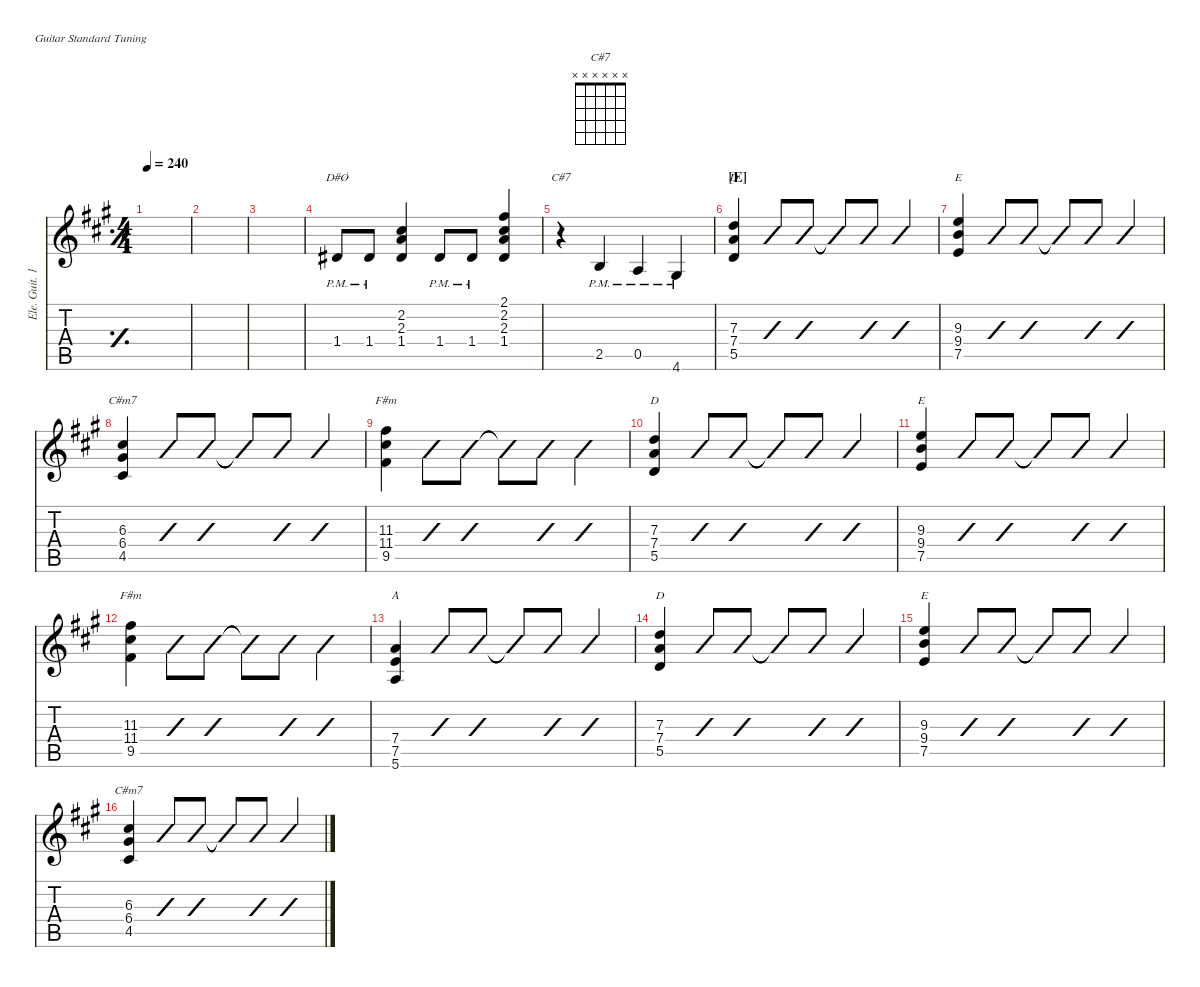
\defaultSystemsLayout 4
\hideDynamics
\bracketExtendMode nobrackets
\otherSystemsTrackNameOrientation horizontal
\track ("Ele. Guit. 1" "Ele. Guit. 1") {defaultSystemsLayout 4 instrument distortionguitar}
\staff {score tabs}
\tuning (E4 B3 G3 D3 A2 E2)
\chord ("D" x x 7 7 5 x) {firstfret 5 showdiagram false showfingering false}
\chord ("E" x x 9 9 7 x) {firstfret 7 showdiagram false showfingering false}
\chord ("F#m" x x 11 11 9 x) {firstfret 9 showdiagram false showfingering false}
\chord ("C#m7" x x 6 6 4 x) {firstfret 4 showdiagram false showfingering false}
\chord ("D#Ø" 2 2 2 1 x x) {showdiagram false showfingering false barre (2 2)}
\chord ("C#7" x x x x x x)
\chord ("A" x x x 7 7 5) {firstfret 5 showdiagram false showfingering false}
\ts (4 4)
\tempo 240
\clef g2
\simile simple
\scale
0.938053
\ks a
|
\scale
1.18584 |
\scale
0.938053 |
\simile none
\scale
0.938053 1.4{pm acc #}.8{ch "D#Ø" beam Up} 1.4{pm acc #}.8{beam Up} (1.4{acc #} 2.3{acc forcenatural} 2.2{acc #}).4{beam Up} 1.4{pm acc #}.8{beam Up} 1.4{pm acc #}.8{beam Up} (1.4{acc #} 2.3{acc forcenatural} 2.2{acc #} 2.1{acc #}).4{beam Up} |
\scale
0.938053 r.4{ch "C#7" beam Down} 2.5{pm acc forcenatural}.4{beam Up} 0.5{pm acc forcenatural}.4{beam Up} 4.6{pm acc #}.4{beam Up} |
\section ("E" "")
\scale
1.18584 (5.5{acc forcenatural} 7.4{acc forcenatural} 7.3{acc forcenatural}).4{ch "D" beam Up} (5.5{acc forcenatural} 7.4{acc forcenatural} 7.3{acc forcenatural}).8{slashed beam Up} (5.5{acc forcenatural} 7.4{acc forcenatural} 7.3{acc forcenatural}).8{slashed beam Up} (5.5{t acc forcenatural} 7.4{t acc forcenatural} 7.3{t acc forcenatural}).8{slashed beam Up} (5.5{acc forcenatural} 7.4{acc forcenatural} 7.3{acc forcenatural}).8{slashed beam Up} (5.5{acc forcenatural} 7.4{acc forcenatural} 7.3{acc forcenatural}).4{slashed beam Up} |
\scale
0.938053 (7.5{acc forcenatural} 9.4{acc forcenatural} 9.3{acc forcenatural}).4{ch "E" beam Up} (7.5{acc forcenatural} 9.4{acc forcenatural} 9.3{acc forcenatural}).8{slashed beam Up} (7.5{acc forcenatural} 9.4{acc forcenatural} 9.3{acc forcenatural}).8{slashed beam Up} (7.5{t acc forcenatural} 9.4{t acc forcenatural} 9.3{t acc forcenatural}).8{slashed beam Up} (7.5{acc forcenatural} 9.4{acc forcenatural} 9.3{acc forcenatural}).8{slashed beam Up} (7.5{acc forcenatural} 9.4{acc forcenatural} 9.3{acc forcenatural}).4{slashed beam Up} |
\scale
0.938053 (4.5{acc #} 6.4{acc #} 6.3{acc #}).4{ch "C#m7" beam Up} (4.5{acc #} 6.4{acc #} 6.3{acc #}).8{slashed beam Up} (4.5{acc #} 6.4{acc #} 6.3{acc #}).8{slashed beam Up} (4.5{t acc #} 6.4{t acc #} 6.3{t acc #}).8{slashed beam Up} (4.5{acc #} 6.4{acc #} 6.3{acc #}).8{slashed beam Up} (4.5{acc #} 6.4{acc #} 6.3{acc #}).4{slashed beam Up} |
\scale
0.938053 (9.5{acc #} 11.4{acc #} 11.3{acc #}).4{ch "F#m" beam Down} (9.5{acc #} 11.4{acc #} 11.3{acc #}).8{slashed beam Down} (9.5{acc #} 11.4{acc #} 11.3{acc #}).8{slashed beam Down} (9.5{t acc #} 11.4{t acc #} 11.3{t acc #}).8{slashed beam Down} (9.5{acc #} 11.4{acc #} 11.3{acc #}).8{slashed beam Down} (9.5{acc #} 11.4{acc #} 11.3{acc #}).4{slashed beam Down} |
\scale
1.18584 (5.5{acc forcenatural} 7.4{acc forcenatural} 7.3{acc forcenatural}).4{ch "D" beam Up} (5.5{acc forcenatural} 7.4{acc forcenatural} 7.3{acc forcenatural}).8{slashed beam Up} (5.5{acc forcenatural} 7.4{acc forcenatural} 7.3{acc forcenatural}).8{slashed beam Up} (5.5{t acc forcenatural} 7.4{t acc forcenatural} 7.3{t acc forcenatural}).8{slashed beam Up} (5.5{acc forcenatural} 7.4{acc forcenatural} 7.3{acc forcenatural}).8{slashed beam Up} (5.5{acc forcenatural} 7.4{acc forcenatural} 7.3{acc forcenatural}).4{slashed beam Up} |
\scale
0.938053 (7.5{acc forcenatural} 9.4{acc forcenatural} 9.3{acc forcenatural}).4{ch "E" beam Up} (7.5{acc forcenatural} 9.4{acc forcenatural} 9.3{acc forcenatural}).8{slashed beam Up} (7.5{acc forcenatural} 9.4{acc forcenatural} 9.3{acc forcenatural}).8{slashed beam Up} (7.5{t acc forcenatural} 9.4{t acc forcenatural} 9.3{t acc forcenatural}).8{slashed beam Up} (7.5{acc forcenatural} 9.4{acc forcenatural} 9.3{acc forcenatural}).8{slashed beam Up} (7.5{acc forcenatural} 9.4{acc forcenatural} 9.3{acc forcenatural}).4{slashed beam Up} |
\scale
0.938053 (9.5{acc #} 11.4{acc #} 11.3{acc #}).4{ch "F#m" beam Down} (9.5{acc #} 11.4{acc #} 11.3{acc #}).8{slashed beam Down} (9.5{acc #} 11.4{acc #} 11.3{acc #}).8{slashed beam Down} (9.5{t acc #} 11.4{t acc #} 11.3{t acc #}).8{slashed beam Down} (9.5{acc #} 11.4{acc #} 11.3{acc #}).8{slashed beam Down} (9.5{acc #} 11.4{acc #} 11.3{acc #}).4{slashed beam Down} |
\scale
0.938053 (5.6{acc forcenatural} 7.5{acc forcenatural} 7.4{acc forcenatural}).4{ch "A" beam Up} (5.6{acc forcenatural} 7.5{acc forcenatural} 7.4{acc forcenatural}).8{slashed beam Up} (5.6{acc forcenatural} 7.5{acc forcenatural} 7.4{acc forcenatural}).8{slashed beam Up} (5.6{t acc forcenatural} 7.5{t acc forcenatural} 7.4{t acc forcenatural}).8{slashed beam Up} (5.6{acc forcenatural} 7.5{acc forcenatural} 7.4{acc forcenatural}).8{slashed beam Up} (5.6{acc forcenatural} 7.5{acc forcenatural} 7.4{acc forcenatural}).4{slashed beam Up} |
\scale
1.18584 (5.5{acc forcenatural} 7.4{acc forcenatural} 7.3{acc forcenatural}).4{ch "D" beam Up} (5.5{acc forcenatural} 7.4{acc forcenatural} 7.3{acc forcenatural}).8{slashed beam Up} (5.5{acc forcenatural} 7.4{acc forcenatural} 7.3{acc forcenatural}).8{slashed beam Up} (5.5{t acc forcenatural} 7.4{t acc forcenatural} 7.3{t acc forcenatural}).8{slashed beam Up} (5.5{acc forcenatural} 7.4{acc forcenatural} 7.3{acc forcenatural}).8{slashed beam Up} (5.5{acc forcenatural} 7.4{acc forcenatural} 7.3{acc forcenatural}).4{slashed beam Up} |
\scale
0.938053 (7.5{acc forcenatural} 9.4{acc forcenatural} 9.3{acc forcenatural}).4{ch "E" beam Up} (7.5{acc forcenatural} 9.4{acc forcenatural} 9.3{acc forcenatural}).8{slashed beam Up} (7.5{acc forcenatural} 9.4{acc forcenatural} 9.3{acc forcenatural}).8{slashed beam Up} (7.5{t acc forcenatural} 9.4{t acc forcenatural} 9.3{t acc forcenatural}).8{slashed beam Up} (7.5{acc forcenatural} 9.4{acc forcenatural} 9.3{acc forcenatural}).8{slashed beam Up} (7.5{acc forcenatural} 9.4{acc forcenatural} 9.3{acc forcenatural}).4{slashed beam Up} |
\scale
0.938053 (4.5{acc #} 6.4{acc #} 6.3{acc #}).4{ch "C#m7" beam Up} (4.5{acc #} 6.4{acc #} 6.3{acc #}).8{slashed beam Up} (4.5{acc #} 6.4{acc #} 6.3{acc #}).8{slashed beam Up} (4.5{t acc #} 6.4{t acc #} 6.3{t acc #}).8{slashed beam Up} (4.5{acc #} 6.4{acc #} 6.3{acc #}).8{slashed beam Up} (4.5{acc #} 6.4{acc #} 6.3{acc #}).4{slashed beam Up}
